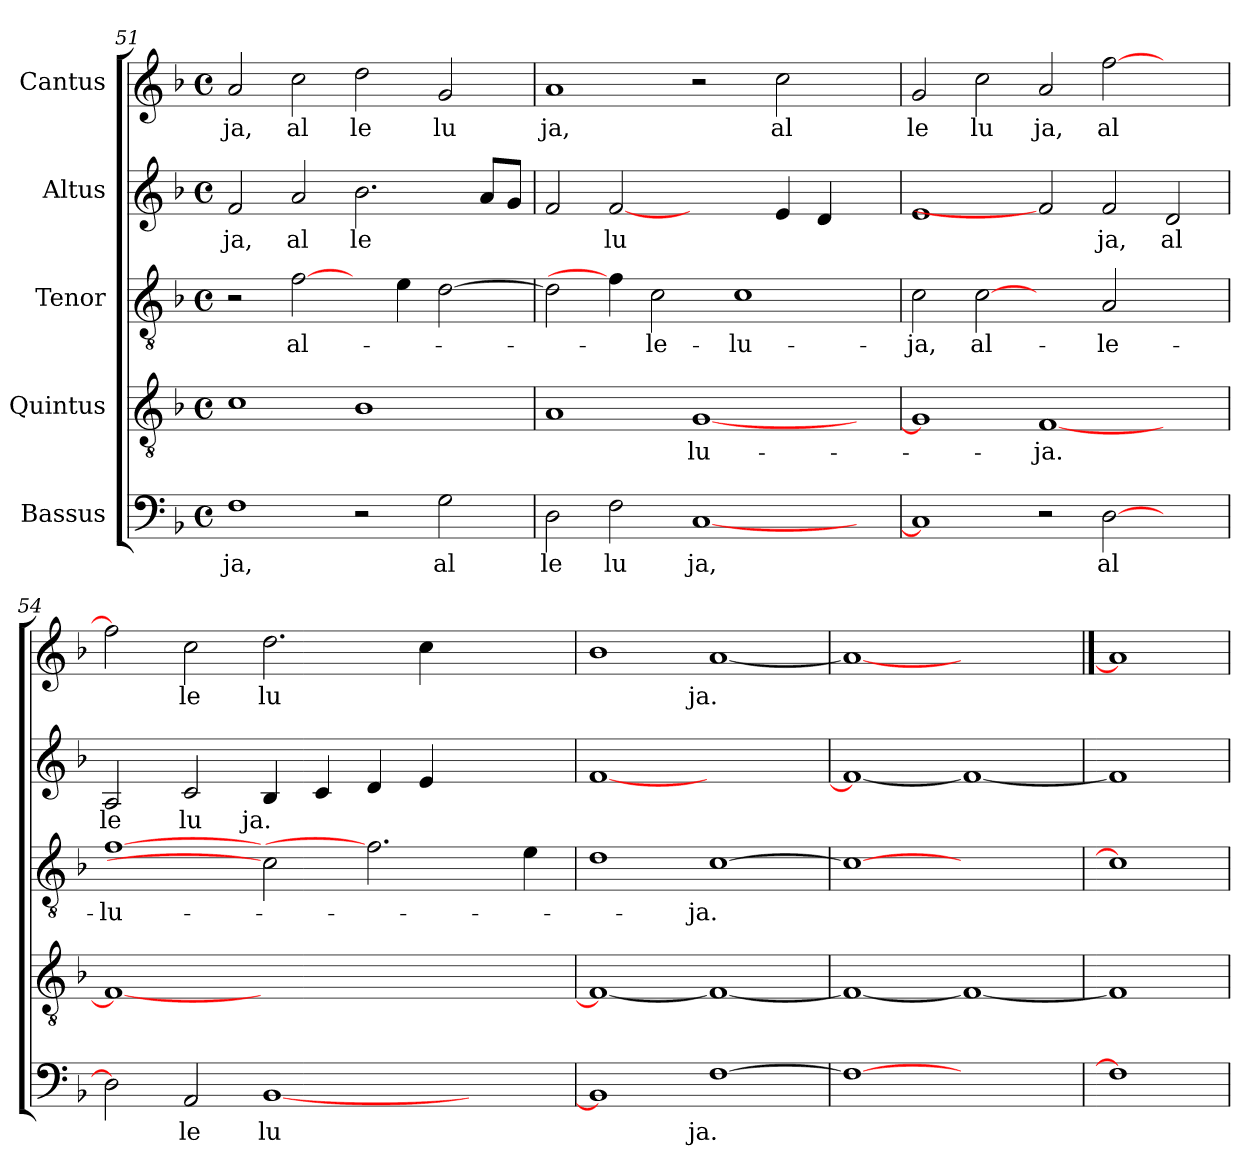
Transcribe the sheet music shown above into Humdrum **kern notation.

**kern	**text	**kern	**text	**kern	**text	**kern	**text	**kern	**text
*part5	*part5	*part4	*part4	*part3	*part3	*part2	*part2	*part1	*part1
*staff5	*staff5	*staff4	*staff4	*staff3	*staff3	*staff2	*staff2	*staff1	*staff1
*I"Bassus	*	*I"Quintus	*	*I"Tenor	*	*I"Altus	*	*I"Cantus	*
*clefF4	*	*clefGv2	*	*clefGv2	*	*clefG2	*	*clefG2	*
*k[b-]	*	*k[b-]	*	*k[b-]	*	*k[b-]	*	*k[b-]	*
*F:	*	*F:	*	*F:	*	*F:	*	*F:	*
*M4/4	*	*M4/4	*	*M4/4	*	*M4/4	*	*M4/4	*
*met(c)	*	*met(c)	*	*met(c)	*	*met(c)	*	*met(c)	*
=51	=51	=51	=51	=51	=51	=51	=51	=51	=51
!	!LO:LY:b:cj	!	!	!	!	!	!LO:LY:b:cj	!	!LO:LY:b:cj
1F	ja,	1c	.	2r	.	2f/	ja,	2a/	ja,
!	!	!	!	!	!LO:LY:b:cj	!	!LO:LY:b:cj	!	!LO:LY:b:cj
.	.	.	.	[2f\	al-	2a/	al	2cc\	al
!	!	!	!	!	!	!	!LO:LY:b:cj	!	!LO:LY:b:cj
2r	.	1B-	.	4ryy	.	2.b-\	le	2dd\	le
.	.	.	.	4e\	.	.	.	.	.
!	!LO:LY:b:cj	!	!	!	!	!	!	!	!LO:LY:b:cj
2G\	al	.	.	[>2d\	.	.	.	2g/	lu
.	.	.	.	.	.	8a/L	.	.	.
.	.	.	.	.	.	8g/J	.	.	.
=52	=52	=52	=52	=52	=52	=52	=52	=52	=52
!	!LO:LY:b:cj	!	!	!	!	!	!	!	!LO:LY:b:cj
2D\	le	1A	.	2d\]	.	2f/	.	1a	ja,
!	!LO:LY:b:cj	!	!	!	!	!	!LO:LY:b:cj	!	!
2F\	lu	.	.	4f\]	.	[2f	lu	.	.
!	!	!	!	!	!LO:LY:b:cj	!	!	!	!
.	.	.	.	2c\	-le-	.	.	.	.
!	!LO:LY:b:cj	!	!LO:LY:b:cj	!	!	!	!	!	!
[<1C	ja,	[<1G	lu-	.	.	2ryy	.	2r	.
!	!	!	!	!	!LO:LY:b:cj	!	!	!	!
.	.	.	.	1c	-lu-	.	.	.	.
!	!	!	!	!	!	!	!	!	!LO:LY:b:cj
.	.	.	.	.	.	4e/	.	2cc\	al
.	.	.	.	.	.	4d/	.	.	.
4ryy	.	4ryy	.	.	.	4ryy	.	4ryy	.
=53	=53	=53	=53	=53	=53	=53	=53	=53	=53
!	!	!	!	!	!LO:LY:b:cj	!	!	!	!LO:LY:b:cj
1C]	.	1G]	.	2c\	-ja,	1e	.	2g/	le
!	!	!	!	!	!LO:LY:b:cj	!	!	!	!LO:LY:b:cj
.	.	.	.	[2c	al-	.	.	2cc\	lu
!	!	!	!LO:LY:b:cj	!	!	!	!	!	!LO:LY:b:cj
2r	.	[<1F	-ja.	2ryy	.	2f]	.	2a/	ja,
!	!LO:LY:b:cj	!	!	!	!LO:LY:b:cj	!	!LO:LY:b:cj	!	!LO:LY:b:cj
[>2D\	al	.	.	2A/	-le-	2f/	ja,	[>2ff\	al
!	!	!	!	!	!	!	!LO:LY:b:cj	!	!
2ryy	.	2ryy	.	2ryy	.	2d/	al	2ryy	.
=54	=54	=54	=54	=54	=54	=54	=54	=54	=54
!	!	!	!	!	!LO:LY:b:cj	!	!LO:LY:b:cj	!	!
2D\]	.	1F_<	.	[>1f	-lu-	2A/	le	2ff\]	.
!	!LO:LY:b:cj	!	!	!	!	!	!LO:LY:b:cj	!	!LO:LY:b:cj
2AA/	le	.	.	.	.	2c/	lu	2cc\	le
!	!LO:LY:b:cj	!	!	!	!	!	!LO:LY:b:cj	!	!LO:LY:b:cj
[<1BB-	lu	1.ryy	.	2c]	.	4B-/	ja.	2.dd\	lu
.	.	.	.	.	.	4c/	.	.	.
.	.	.	.	2.f\]	.	4d/	.	.	.
.	.	.	.	.	.	4e/	.	4cc\	.
2ryy	.	.	.	.	.	2ryy	.	2ryy	.
.	.	.	.	4e\	.	.	.	.	.
=55	=55	=55	=55	=55	=55	=55	=55	=55	=55
1BB-]	.	1F_<	.	1d	.	[<1f	.	1b-	.
!	!LO:LY:b:cj	!	!	!	!LO:LY:b:cj	!	!	!	!LO:LY:b:cj
[>1F	ja.	1F_	.	[>1c	-ja.	1ryy	.	[<1a	ja.
=56	=56	=56	=56	=56	=56	=56	=56	=56	=56
1F_	.	1F_	.	1c_	.	1f_	.	1a_	.
1ryy	.	1F_	.	1ryy	.	1f_	.	1ryy	.
=57	==57	=57	==57	=57	==57	=57	==57	==57	==57
1F]	.	1F]	.	1c]	.	1f]	.	1a]	.
=	=	=	=	=	=	=	=	=	=
*-	*-	*-	*-	*-	*-	*-	*-	*-	*-
